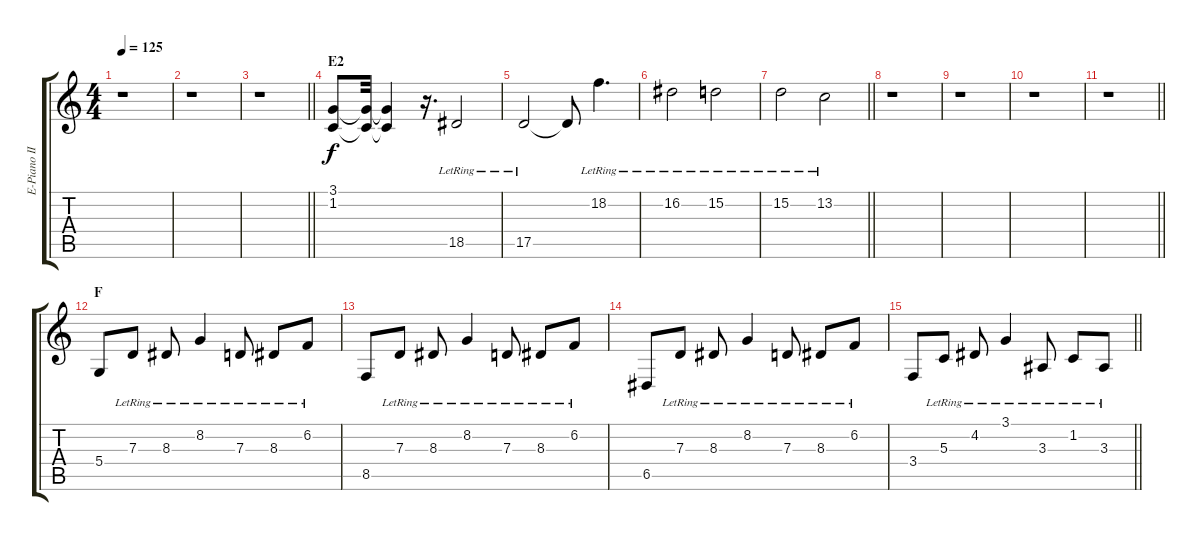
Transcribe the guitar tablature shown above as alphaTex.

\track ("E-Piano II" "E-Piano II") {instrument harpsichord}
\staff {score tabs}
\tuning (E4 B3 G3 D3 A2 E2) {hide}
\ts (4 4)
\tempo 125
\clef g2
\ks c
r.1{dy f} |
r.1 |
\barLineRight lightlight
r.1 |
\section ("" "E2")
(3.1 1.2).8 (3.1{t} 1.2{t}).32 (3.1{t} 1.2{t}).4 r.16{d} 18.5{lr}.2 |
17.5{lr}.2 17.5{t}.8 18.2{lr}.4{d} |
16.2{lr}.2 15.2{lr}.2 |
\barLineRight lightlight
15.2{lr}.2 13.2{lr}.2 |
r.1 |
r.1 |
r.1 |
\barLineRight lightlight
r.1 |
\section ("" "F")
5.4.8 7.3{lr}.8 8.3{lr}.8 8.2{lr}.4 7.3{lr}.8 8.3{lr}.8 6.2{lr}.8 |
8.5.8 7.3{lr}.8 8.3{lr}.8 8.2{lr}.4 7.3{lr}.8 8.3{lr}.8 6.2{lr}.8 |
6.5.8 7.3{lr}.8 8.3{lr}.8 8.2{lr}.4 7.3{lr}.8 8.3{lr}.8 6.2{lr}.8 |
\barLineRight lightlight
3.4.8 5.3{lr}.8 4.2{lr}.8 3.1{lr}.4 3.3{lr}.8 1.2{lr}.8 3.3{lr}.8
